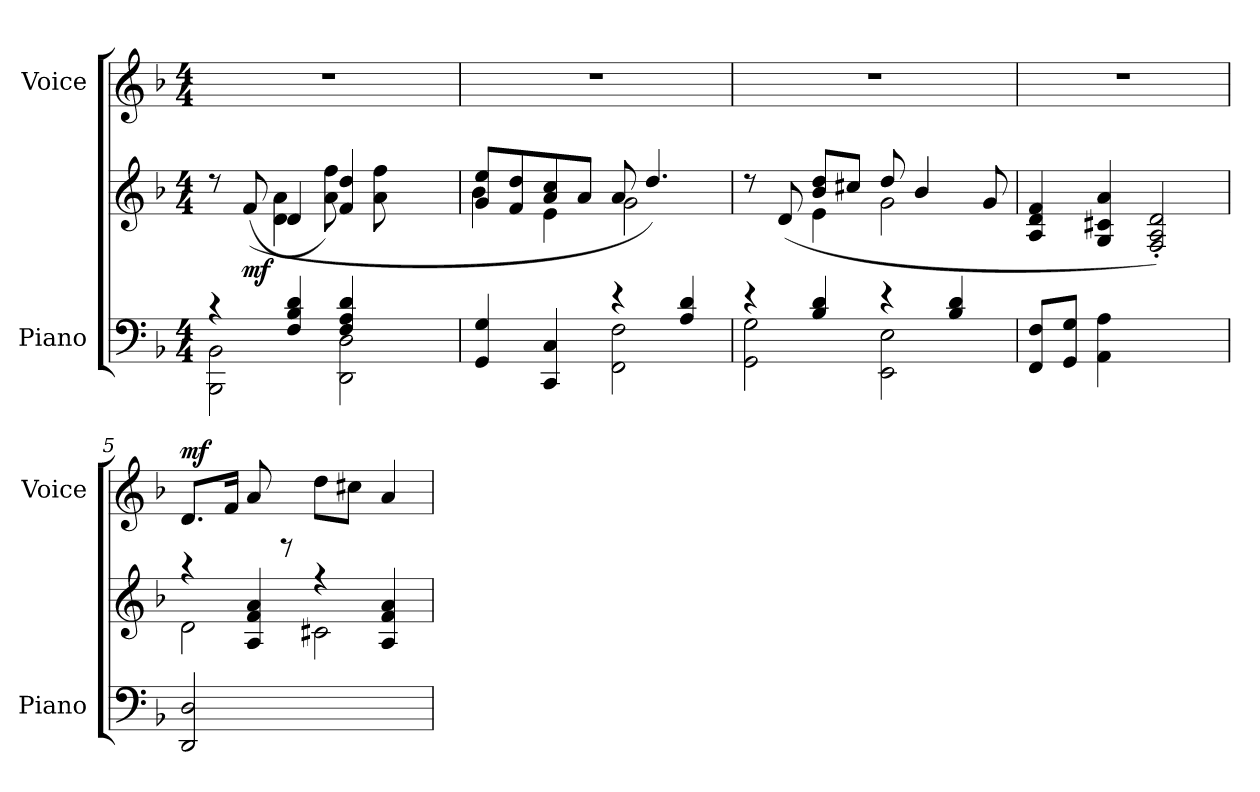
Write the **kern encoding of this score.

**kern	**kern	**dynam	**kern	**dynam
*part2	*part2	*part2	*part1	*part1
*staff3	*staff2	*staff2/3	*staff1	*staff1
*I"Piano	*	*	*I"Voice	*
*I'Piano	*	*	*I'Voice	*
*clefF4	*clefG2	*	*clefG2	*
*k[b-]	*k[b-]	*	*k[b-]	*
*M4/4	*M4/4	*	*M4/4	*
=1	=1	=1	=1	=1
*^	*^	*	*	*
4rB	2BBB-\ 2BB-\	8rcc	4ryy	.	1rdd	.
!	!	!	!	!LO:DY:b	!	!
.	.	(>(>8f/	.	mf	.	.
4F/ 4B-/ 4d/	.	4d/	4d\ 4a\	.	.	.
4F/ 4A/ 4d/	2DD\ 2D\	4f/ 4dd/	8a\ 8ff\)	.	.	.
.	.	.	8a\ 8ff\	.	.	.
4ryy	.	4ryy	4ryy	.	.	.
=2	=2	=2	=2	=2	=2	=2
4GG/ 4G/	2ryy	8g/ 8ee/L	4b-\	.	1rdd	.
.	.	8f/ 8dd/	.	.	.	.
4CC/ 4C/	.	8a/ 8cc/	4e\	.	.	.
.	.	8a/J	.	.	.	.
4rd	2FF\ 2F\	8a/	2g\	.	.	.
.	.	4.dd/)	.	.	.	.
4A/ 4d/	.	.	.	.	.	.
=3	=3	=3	=3	=3	=3	=3
4re	2GG\ 2G\	8rcc	4ryy	.	1rdd	.
.	.	(>8d/	.	.	.	.
4B-/ 4d/	.	8b-/ 8dd/L	4e\	.	.	.
.	.	8cc#X/J	.	.	.	.
4rd	2EE\ 2E\	8dd/	2g\	.	.	.
.	.	4b-/	.	.	.	.
4B-/ 4d/	.	.	.	.	.	.
.	.	8g/	.	.	.	.
*v	*v	*	*	*	*	*
*	*v	*v	*	*	*
=4	=4	=4	=4	=4
8FF/ 8F/L	4A/ 4d/ 4f/	.	1rdd	.
8GG/ 8G/J	.	.	.	.
4AA\ 4A\	4G/ 4c#X/ 4a/	.	.	.
2ryy	2F/'< 2A/'< 2d/'<)	.	.	.
!!LO:LB:g=z
=5	=5	=5	=5	=5
*	*^	*	*	*
!	!	!	!	!	!LO:DY:a
2DD/ 2D/	4rgg	2d\	.	8.d/L	mf
.	.	.	.	16f/Jk	.
.	4A/ 4f/ 4a/	.	.	8a/	.
.	.	.	.	8rE	.
2ryy	4rff	2c#X\	.	8dd\L	.
.	.	.	.	8cc#X\J	.
.	4A/ 4f/ 4a/	.	.	4a/	.
*	*v	*v	*	*	*
=	=	=	=	=
*-	*-	*-	*-	*-
